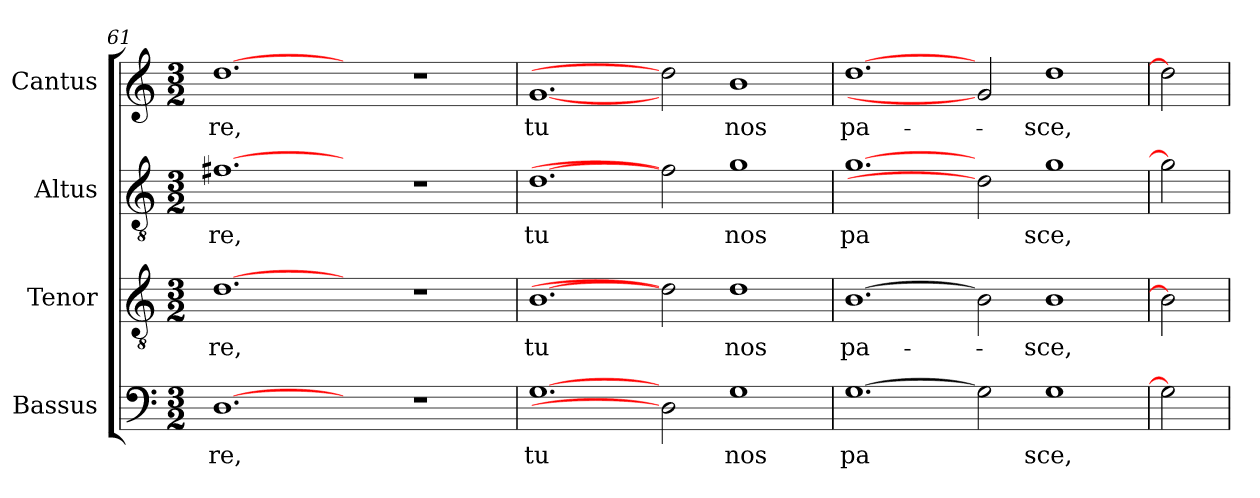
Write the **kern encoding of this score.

**kern	**text	**kern	**text	**kern	**text	**kern	**text
*part4	*part4	*part3	*part3	*part2	*part2	*part1	*part1
*staff4	*staff4	*staff3	*staff3	*staff2	*staff2	*staff1	*staff1
*I"Bassus	*	*I"Tenor	*	*I"Altus	*	*I"Cantus	*
*clefF4	*	*clefGv2	*	*clefGv2	*	*clefG2	*
*	*	*k[]	*	*	*	*	*
*	*	*C:	*	*	*	*	*
*M3/2	*	*M3/2	*	*M3/2	*	*M3/2	*
=61	=61	=61	=61	=61	=61	=61	=61
!	!LO:LY:b:cj	!	!LO:LY:b:cj	!	!LO:LY:b:cj	!	!LO:LY:b:cj
[1.D	re,	[1.d	-re,	[1.f#X	-re,	[1.dd	re,
2ryy	.	2ryy	.	2ryy	.	2ryy	.
1r	.	1r	.	1r	.	1r	.
!!LO:LB:g=z
=62	=62	=62	=62	=62	=62	=62	=62
!	!LO:LY:b:cj	!	!LO:LY:b:cj	!	!LO:LY:b:cj	!	!LO:LY:b:cj
[1.G	tu	[1.B	tu	[1.d	tu	[1.g	tu
2D]	.	2d]	.	2f#]	.	2dd]	.
!	!LO:LY:b:cj	!	!LO:LY:b:cj	!	!LO:LY:b:cj	!	!LO:LY:b:cj
1G	nos	1d	nos	1g	nos	1b	nos
=63	=63	=63	=63	=63	=63	=63	=63
!	!LO:LY:b:cj	!	!LO:LY:b:cj	!	!LO:LY:b:cj	!	!LO:LY:b:cj
[1.G	pa	[1.B	pa-	[1.g	pa	[1.dd	pa-
2G]	.	2B]	.	2d]	.	2g]	.
!	!LO:LY:b:cj	!	!LO:LY:b:cj	!	!LO:LY:b:cj	!	!LO:LY:b:cj
1G	sce,	1B	-sce,	1g	sce,	1dd	-sce,
=64	=64	=64	=64	=64	=64	=64	=64
2G]	.	2B]	.	2g]	.	2dd]	.
=	=	=	=	=	=	=	=
*-	*-	*-	*-	*-	*-	*-	*-
